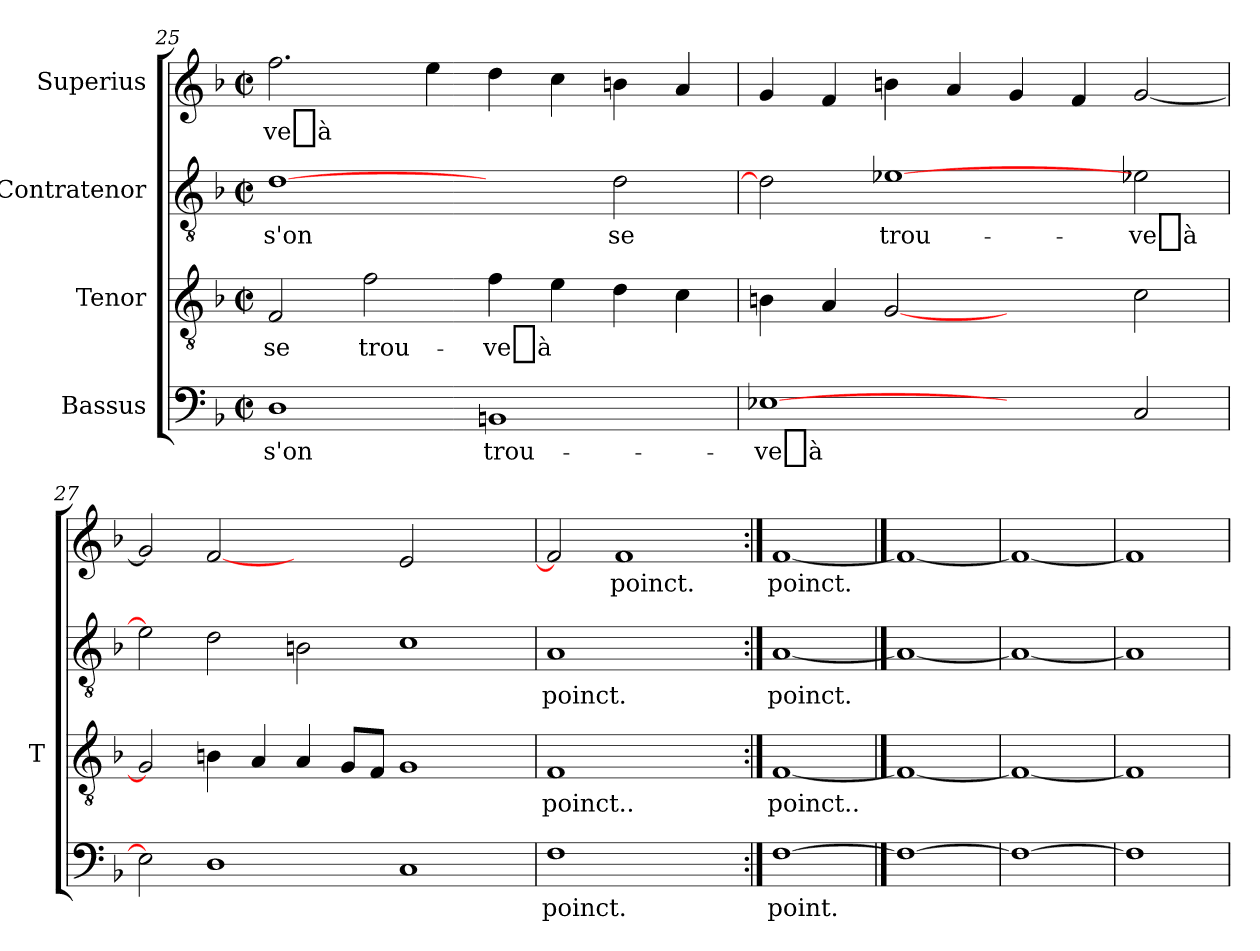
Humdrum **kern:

**kern	**text	**kern	**text	**kern	**text	**kern	**text
*part4	*part4	*part3	*part3	*part2	*part2	*part1	*part1
*staff4	*staff4	*staff3	*staff3	*staff2	*staff2	*staff1	*staff1
*I"Bassus	*	*I"Tenor	*	*I"Contratenor	*	*I"Superius	*
*	*	*I'T	*	*	*	*	*
!!LO:PB:g=z
*clefF4	*	*clefGv2	*	*clefGv2	*	*clefG2	*
*k[b-]	*	*k[b-]	*	*k[b-]	*	*k[b-]	*
*F:	*	*F:	*	*F:	*	*F:	*
*M2/2	*	*M2/2	*	*M2/2	*	*M2/2	*
*met(c|)	*	*met(c|)	*	*met(c|)	*	*met(c|)	*
=25	=25	=25	=25	=25	=25	=25	=25
1D	-s'on	2F	-se	[1d	-s'on	2.ff	-ve_à
.	.	2f	trou-	.	.	.	.
.	.	.	.	.	.	4ee	.
1BB	trou-	4f	-ve_à	2ryy	.	4dd	.
.	.	4e	.	.	.	4cc	.
.	.	4d	.	2d	-se	4bn	.
.	.	4c	.	.	.	4a	.
=26	=26	=26	=26	=26	=26	=26	=26
[1E-X	-ve_à	4Bn	.	2d]	.	4g	.
.	.	4A	.	.	.	4f	.
.	.	[2G	.	[1e-X	trou-	4bn	.
.	.	.	.	.	.	4a	.
2ryy	.	2ryy	.	.	.	4g	.
.	.	.	.	.	.	4f	.
2C	.	2c	.	2e-X	-ve_à	[2g	.
=27	=27	=27	=27	=27	=27	=27	=27
2E-]	.	2G]	.	2e-]	.	2g]	.
1D	.	4Bn	.	2d	.	[2f	.
.	.	4A	.	.	.	.	.
.	.	4A	.	2B	.	2ryy	.
.	.	8GL	.	.	.	.	.
.	.	8FJ	.	.	.	.	.
1C	.	1G	.	1c	.	2e	.
.	.	.	.	.	.	2ryy	.
=28	=28	=28	=28	=28	=28	=28	=28
1F	-poinct.	1F	-poinct..	1A	-poinct.	2f]	.
.	.	.	.	.	.	1f	-poinct.
2ryy	.	2ryy	.	2ryy	.	.	.
=29:|!	=29:|!	=29:|!	=29:|!	=29:|!	=29:|!	=29:|!	=29:|!
[1F	-point.	[1F	-poinct..	[1A	-poinct.	[1f	-poinct.
==30	==30	==30	==30	==30	==30	==30	==30
1F_	.	1F_	.	1A_	.	1f_	.
=31	=31	=31	=31	=31	=31	=31	=31
1F_	.	1F_	.	1A_	.	1f_	.
=32	=32	=32	=32	=32	=32	=32	=32
1F]	.	1F]	.	1A]	.	1f]	.
=	=	=	=	=	=	=	=
*-	*-	*-	*-	*-	*-	*-	*-
